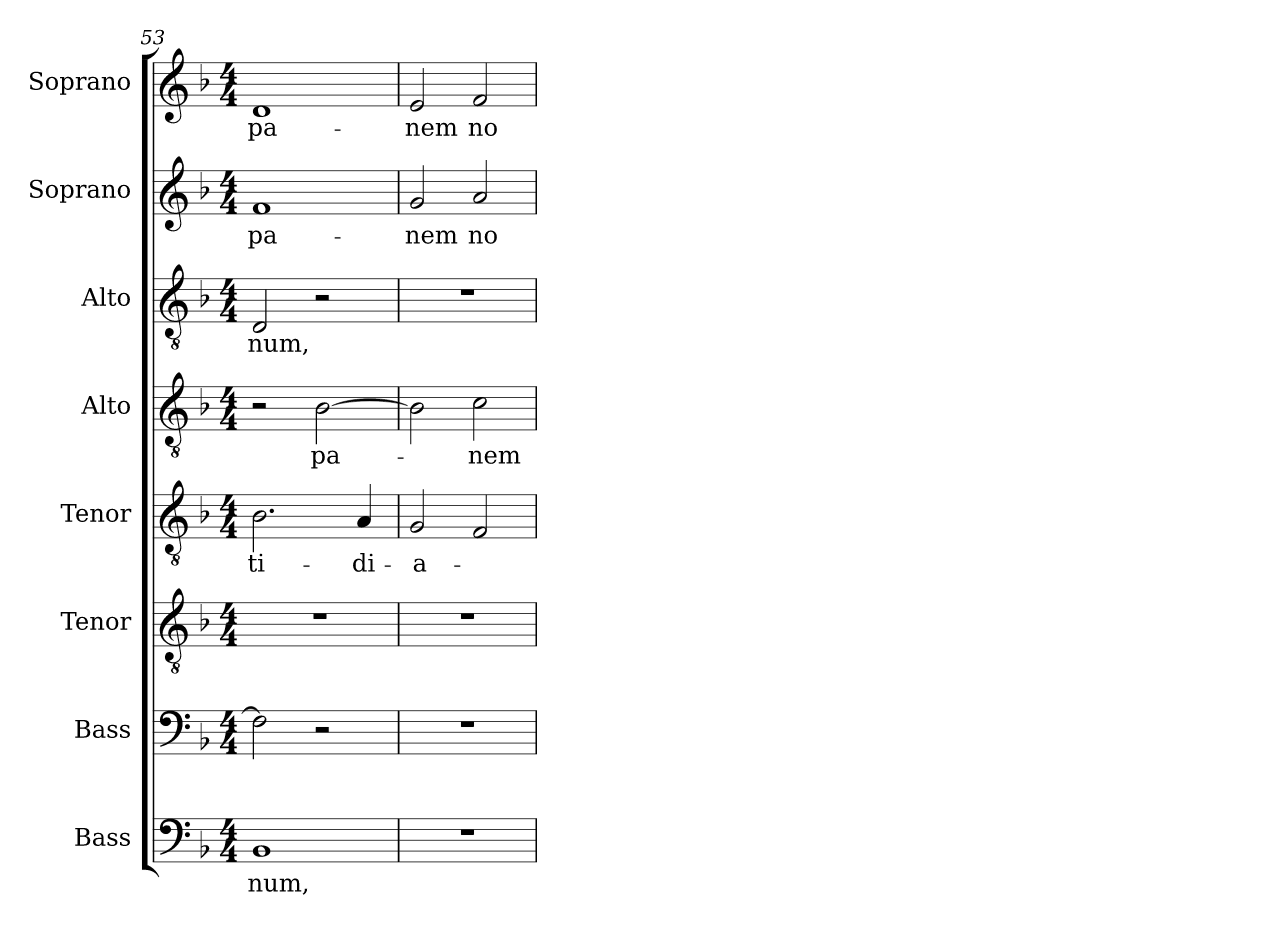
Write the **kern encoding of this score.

**kern	**text	**kern	**kern	**kern	**text	**kern	**text	**kern	**text	**kern	**text	**kern	**text
*part8	*part8	*part7	*part6	*part5	*part5	*part4	*part4	*part3	*part3	*part2	*part2	*part1	*part1
*staff8	*staff8	*staff7	*staff6	*staff5	*staff5	*staff4	*staff4	*staff3	*staff3	*staff2	*staff2	*staff1	*staff1
*I"Bass	*	*I"Bass	*I"Tenor	*I"Tenor	*	*I"Alto	*	*I"Alto	*	*I"Soprano	*	*I"Soprano	*
*I'B.	*	*I'B.	*I'T.	*I'T.	*	*I'A.	*	*I'A.	*	*I'S.	*	*I'S.	*
*clefF4	*	*clefF4	*clefGv2	*clefGv2	*	*clefGv2	*	*clefGv2	*	*clefG2	*	*clefG2	*
*	*	*	*ITrd7c12	*ITrd7c12	*	*ITrd7c12	*	*ITrd7c12	*	*	*	*	*
*k[b-]	*	*k[b-]	*k[b-]	*k[b-]	*	*k[b-]	*	*k[b-]	*	*k[b-]	*	*k[b-]	*
*F:	*	*F:	*F:	*F:	*	*F:	*	*F:	*	*F:	*	*F:	*
*M4/4	*	*M4/4	*M4/4	*M4/4	*	*M4/4	*	*M4/4	*	*M4/4	*	*M4/4	*
=53	=53	=53	=53	=53	=53	=53	=53	=53	=53	=53	=53	=53	=53
!	!LO:LY:b:color=#000000	!	!	!	!	!	!	!	!	!	!	!	!
!	!	!	!	!	!LO:LY:b:color=#000000	!	!	!	!	!	!	!	!
!	!	!	!	!	!	!	!	!	!LO:LY:b:color=#000000	!	!	!	!
!	!	!	!	!	!	!	!	!	!	!	!LO:LY:b:color=#000000	!	!
!	!	!	!	!	!	!	!	!	!	!	!	!	!LO:LY:b:color=#000000
1BB-i	-num,	2Fi\]	1r	2.BB-i\	-ti-	2r	.	2DDi/	-num,	1fi	pa-	1di	pa-
!	!	!	!	!	!	!	!LO:LY:b:color=#000000	!	!	!	!	!	!
.	.	2r	.	.	.	[2BB-i\	pa-	2r	.	.	.	.	.
!	!	!	!	!	!LO:LY:b:color=#000000	!	!	!	!	!	!	!	!
.	.	.	.	4AAi/	-di-	.	.	.	.	.	.	.	.
!!LO:LB:g=z
=54	=54	=54	=54	=54	=54	=54	=54	=54	=54	=54	=54	=54	=54
!	!	!	!	!	!LO:LY:b:color=#000000	!	!	!	!	!	!	!	!
!	!	!	!	!	!	!	!	!	!	!	!LO:LY:b:color=#000000	!	!
!	!	!	!	!	!	!	!	!	!	!	!	!	!LO:LY:b:color=#000000
1r	.	1r	1r	2GGi/	-a-	2BB-i\]	.	1r	.	2gi/	-nem	2ei/	-nem
!	!	!	!	!	!	!	!LO:LY:b:color=#000000	!	!	!	!	!	!
!	!	!	!	!	!	!	!	!	!	!	!LO:LY:b:color=#000000	!	!
!	!	!	!	!	!	!	!	!	!	!	!	!	!LO:LY:b:color=#000000
.	.	.	.	2FFi/	.	2Ci\	-nem	.	.	2ai/	no-	2fi/	no-
=	=	=	=	=	=	=	=	=	=	=	=	=	=
*-	*-	*-	*-	*-	*-	*-	*-	*-	*-	*-	*-	*-	*-
